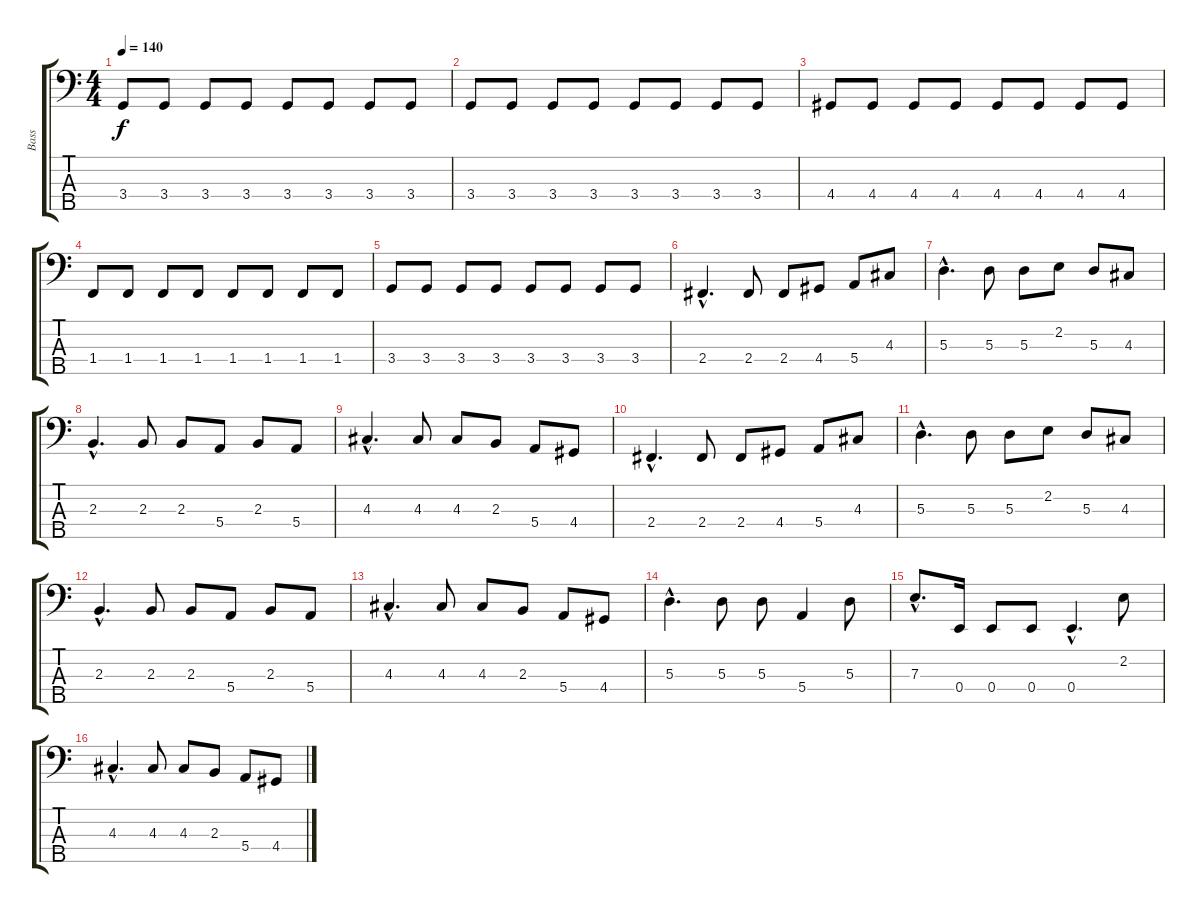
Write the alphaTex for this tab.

\track ("Bass" "Bass") {instrument electricbassfinger}
\staff {score tabs}
\tuning (G2 D2 A1 E1 B0) {hide}
\ts (4 4)
\tempo 140
\clef f4
\ks c
3.4.8{dy f} 3.4.8 3.4.8 3.4.8 3.4.8 3.4.8 3.4.8 3.4.8 |
3.4.8 3.4.8 3.4.8 3.4.8 3.4.8 3.4.8 3.4.8 3.4.8 |
4.4.8 4.4.8 4.4.8 4.4.8 4.4.8 4.4.8 4.4.8 4.4.8 |
1.4.8 1.4.8 1.4.8 1.4.8 1.4.8 1.4.8 1.4.8 1.4.8 |
3.4.8 3.4.8 3.4.8 3.4.8 3.4.8 3.4.8 3.4.8 3.4.8 |
2.4{hac}.4{d} 2.4.8 2.4.8 4.4.8 5.4.8 4.3.8 |
5.3{hac}.4{d} 5.3.8 5.3.8 2.2.8 5.3.8 4.3.8 |
2.3{hac}.4{d} 2.3.8 2.3.8 5.4.8 2.3.8 5.4.8 |
4.3{hac}.4{d} 4.3.8 4.3.8 2.3.8 5.4.8 4.4.8 |
2.4{hac}.4{d} 2.4.8 2.4.8 4.4.8 5.4.8 4.3.8 |
5.3{hac}.4{d} 5.3.8 5.3.8 2.2.8 5.3.8 4.3.8 |
2.3{hac}.4{d} 2.3.8 2.3.8 5.4.8 2.3.8 5.4.8 |
4.3{hac}.4{d} 4.3.8 4.3.8 2.3.8 5.4.8 4.4.8 |
5.3{hac}.4{d} 5.3.8 5.3.8 5.4.4 5.3.8 |
7.3{hac}.8{d} 0.4.16 0.4.8 0.4.8 0.4{hac}.4{d} 2.2.8 |
4.3{hac}.4{d} 4.3.8 4.3.8 2.3.8 5.4.8 4.4.8
